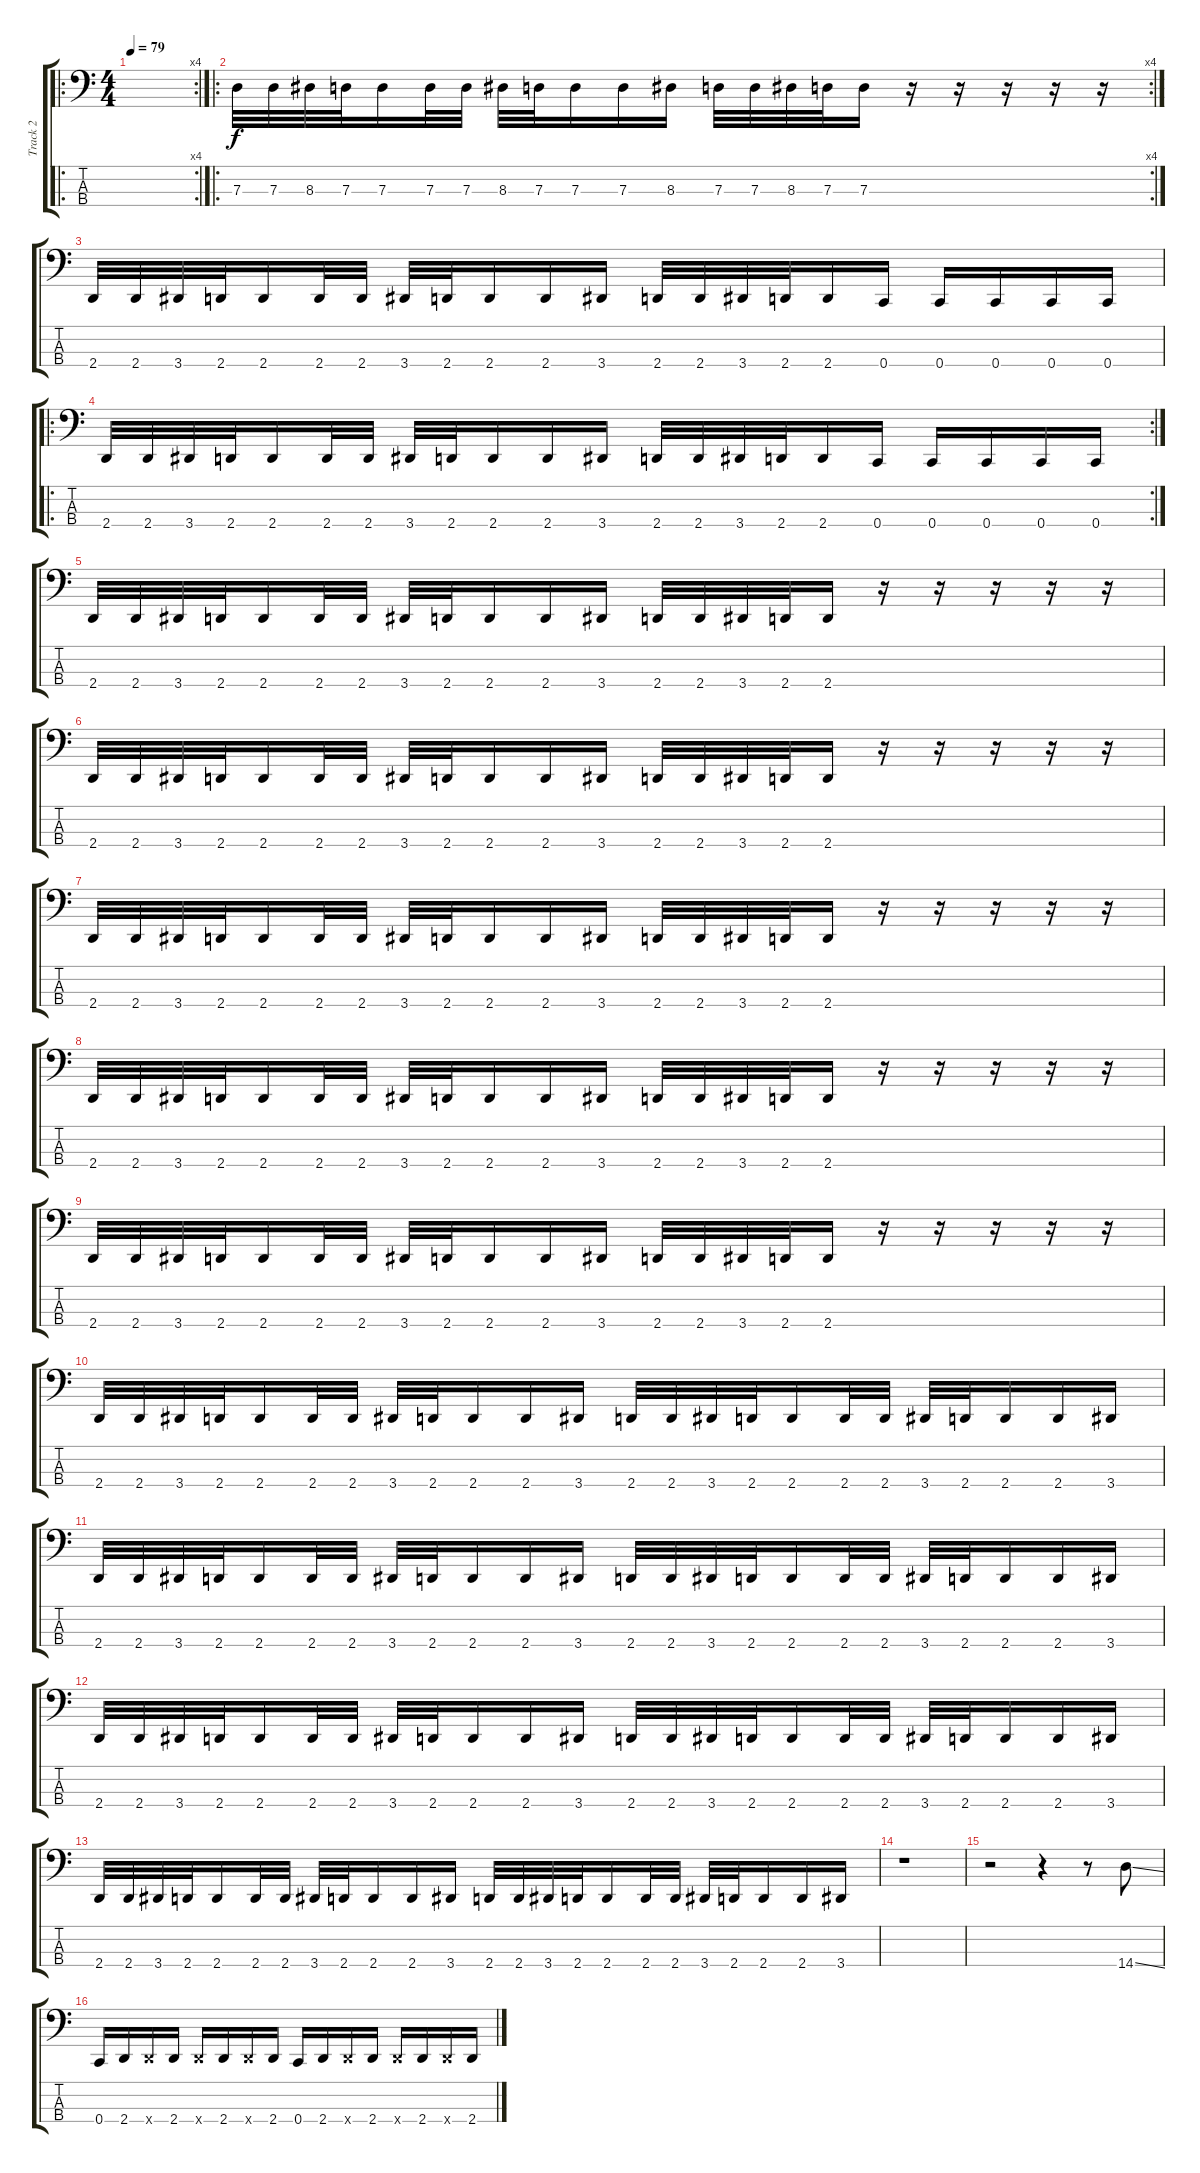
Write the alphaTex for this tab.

\track ("Track 2" "Track 2") {instrument electricbasspick}
\staff {score tabs}
\tuning (F2 C2 G1 C1) {hide}
\ro
\rc 4
\ts (4 4)
\tempo 79
\clef f4
\ks c
|
\ro
\rc 4
7.3.32 7.3.32 8.3.32 7.3.32 7.3.16 7.3.32 7.3.32 8.3.32 7.3.32 7.3.16 7.3.16 8.3.16 7.3.32 7.3.32 8.3.32 7.3.32 7.3.16 r.16 r.16 r.16 r.16 r.16 |
2.4.32 2.4.32 3.4.32 2.4.32 2.4.16 2.4.32 2.4.32 3.4.32 2.4.32 2.4.16 2.4.16 3.4.16 2.4.32 2.4.32 3.4.32 2.4.32 2.4.16 0.4.16 0.4.16 0.4.16 0.4.16 0.4.16 |
\ro
\rc 2
2.4.32 2.4.32 3.4.32 2.4.32 2.4.16 2.4.32 2.4.32 3.4.32 2.4.32 2.4.16 2.4.16 3.4.16 2.4.32 2.4.32 3.4.32 2.4.32 2.4.16 0.4.16 0.4.16 0.4.16 0.4.16 0.4.16 |
2.4.32 2.4.32 3.4.32 2.4.32 2.4.16 2.4.32 2.4.32 3.4.32 2.4.32 2.4.16 2.4.16 3.4.16 2.4.32 2.4.32 3.4.32 2.4.32 2.4.16 r.16 r.16 r.16 r.16 r.16 |
2.4.32 2.4.32 3.4.32 2.4.32 2.4.16 2.4.32 2.4.32 3.4.32 2.4.32 2.4.16 2.4.16 3.4.16 2.4.32 2.4.32 3.4.32 2.4.32 2.4.16 r.16 r.16 r.16 r.16 r.16 |
2.4.32 2.4.32 3.4.32 2.4.32 2.4.16 2.4.32 2.4.32 3.4.32 2.4.32 2.4.16 2.4.16 3.4.16 2.4.32 2.4.32 3.4.32 2.4.32 2.4.16 r.16 r.16 r.16 r.16 r.16 |
2.4.32 2.4.32 3.4.32 2.4.32 2.4.16 2.4.32 2.4.32 3.4.32 2.4.32 2.4.16 2.4.16 3.4.16 2.4.32 2.4.32 3.4.32 2.4.32 2.4.16 r.16 r.16 r.16 r.16 r.16 |
2.4.32 2.4.32 3.4.32 2.4.32 2.4.16 2.4.32 2.4.32 3.4.32 2.4.32 2.4.16 2.4.16 3.4.16 2.4.32 2.4.32 3.4.32 2.4.32 2.4.16 r.16 r.16 r.16 r.16 r.16 |
2.4.32 2.4.32 3.4.32 2.4.32 2.4.16 2.4.32 2.4.32 3.4.32 2.4.32 2.4.16 2.4.16 3.4.16 2.4.32 2.4.32 3.4.32 2.4.32 2.4.16 2.4.32 2.4.32 3.4.32 2.4.32 2.4.16 2.4.16 3.4.16 |
2.4.32 2.4.32 3.4.32 2.4.32 2.4.16 2.4.32 2.4.32 3.4.32 2.4.32 2.4.16 2.4.16 3.4.16 2.4.32 2.4.32 3.4.32 2.4.32 2.4.16 2.4.32 2.4.32 3.4.32 2.4.32 2.4.16 2.4.16 3.4.16 |
2.4.32 2.4.32 3.4.32 2.4.32 2.4.16 2.4.32 2.4.32 3.4.32 2.4.32 2.4.16 2.4.16 3.4.16 2.4.32 2.4.32 3.4.32 2.4.32 2.4.16 2.4.32 2.4.32 3.4.32 2.4.32 2.4.16 2.4.16 3.4.16 |
2.4.32 2.4.32 3.4.32 2.4.32 2.4.16 2.4.32 2.4.32 3.4.32 2.4.32 2.4.16 2.4.16 3.4.16 2.4.32 2.4.32 3.4.32 2.4.32 2.4.16 2.4.32 2.4.32 3.4.32 2.4.32 2.4.16 2.4.16 3.4.16 |
r.1 |
r.2 r.4 r.8 14.4{ss}.8 |
0.4.16 2.4.16 2.4{x}.16 2.4.16 2.4{x}.16 2.4.16 2.4{x}.16 2.4.16 0.4.16 2.4.16 2.4{x}.16 2.4.16 2.4{x}.16 2.4.16 2.4{x}.16 2.4.16
